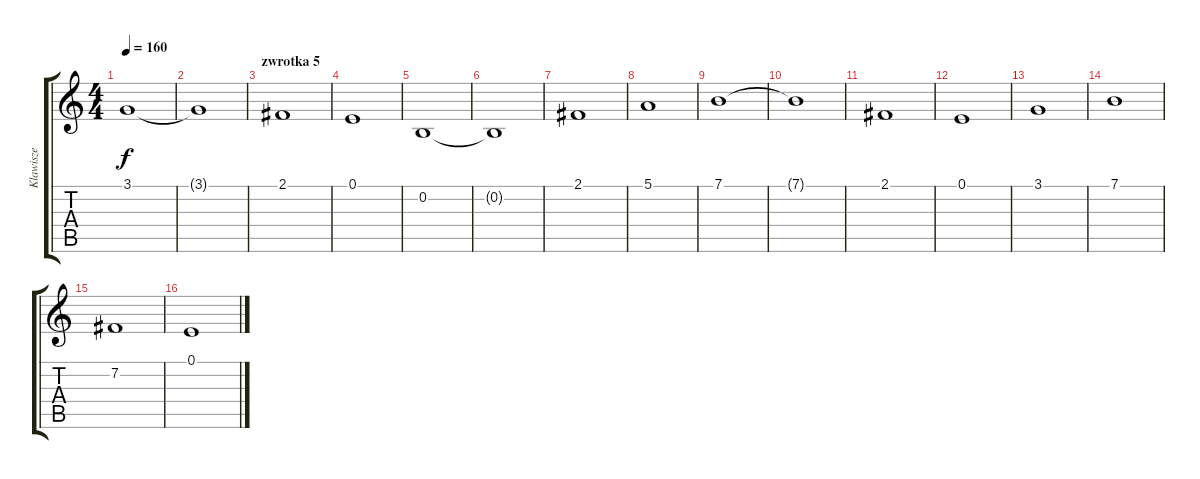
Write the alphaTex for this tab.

\track ("Klawisze" "Klawisze") {instrument stringensemble1}
\staff {score tabs}
\tuning (E4 B3 G3 D3 A2 E2) {hide}
\ts (4 4)
\tempo 160
\clef g2
\ks c
3.1{t}.1{dy f} |
3.1{t}.1 |
\section ("" "zwrotka 5")
2.1.1 |
0.1.1 |
0.2.1 |
0.2{t}.1 |
2.1.1 |
5.1.1 |
7.1.1 |
7.1{t}.1 |
2.1.1 |
0.1.1 |
3.1.1 |
7.1.1 |
7.2.1 |
0.1.1
